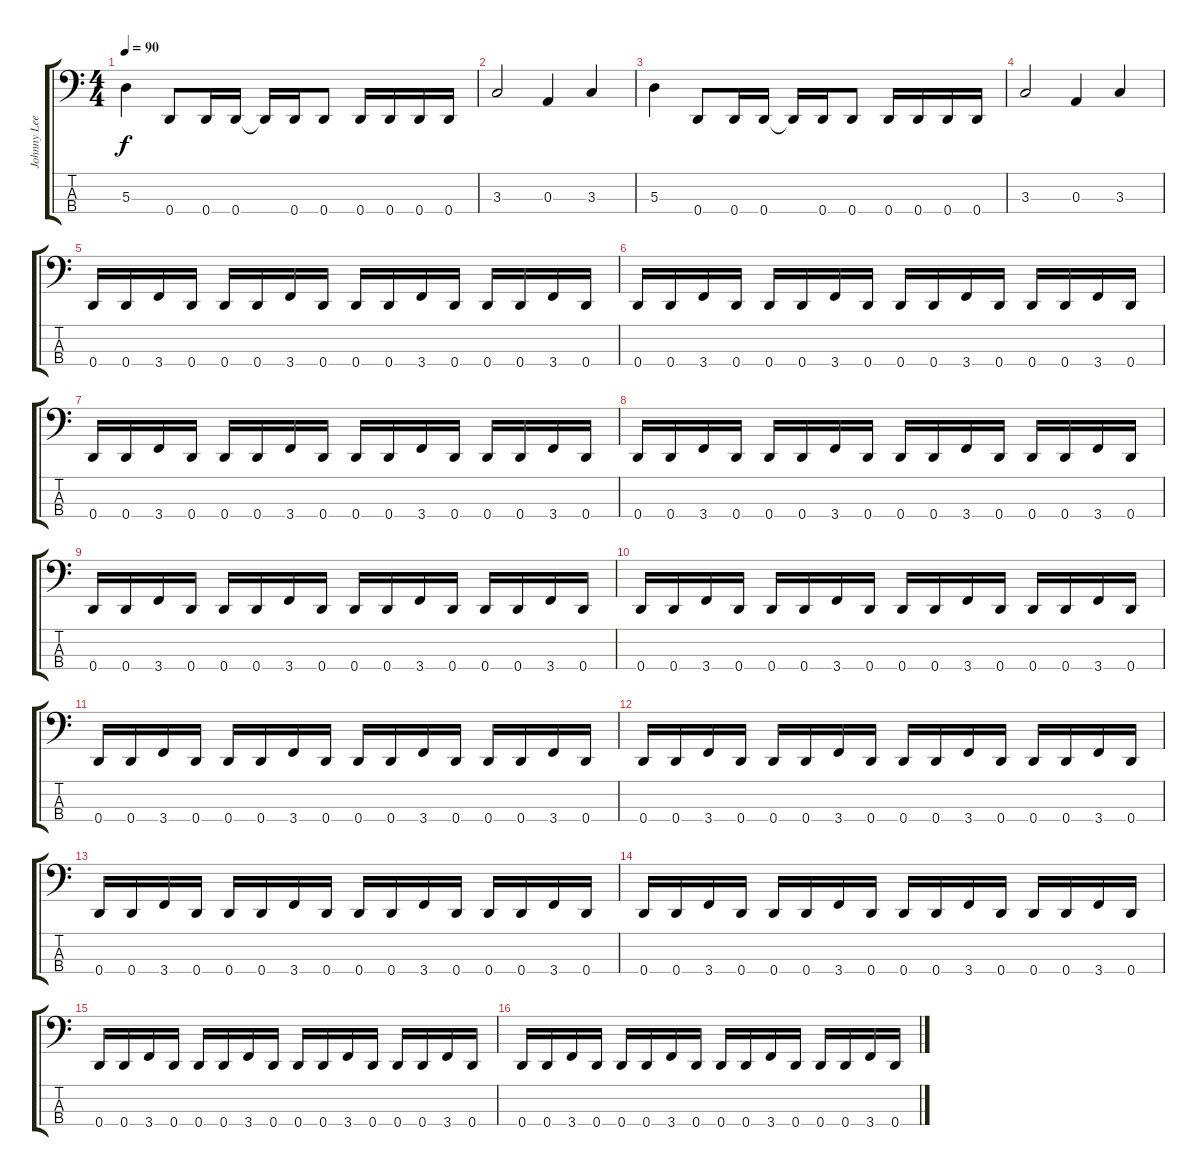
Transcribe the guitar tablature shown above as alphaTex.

\track ("Johnny Lee Middleton" "Johnny Lee") {instrument electricbassfinger}
\staff {score tabs}
\tuning (G2 D2 A1 D1) {hide}
\ts (4 4)
\tempo 90
\clef f4
\ks c
5.3.4{dy f} 0.4.8 0.4.16 0.4.16 0.4{t}.16 0.4.16 0.4.8 0.4.16 0.4.16 0.4.16 0.4.16 |
3.3.2 0.3.4 3.3.4 |
5.3.4 0.4.8 0.4.16 0.4.16 0.4{t}.16 0.4.16 0.4.8 0.4.16 0.4.16 0.4.16 0.4.16 |
3.3.2 0.3.4 3.3.4 |
0.4.16 0.4.16 3.4.16 0.4.16 0.4.16 0.4.16 3.4.16 0.4.16 0.4.16 0.4.16 3.4.16 0.4.16 0.4.16 0.4.16 3.4.16 0.4.16 |
0.4.16 0.4.16 3.4.16 0.4.16 0.4.16 0.4.16 3.4.16 0.4.16 0.4.16 0.4.16 3.4.16 0.4.16 0.4.16 0.4.16 3.4.16 0.4.16 |
0.4.16 0.4.16 3.4.16 0.4.16 0.4.16 0.4.16 3.4.16 0.4.16 0.4.16 0.4.16 3.4.16 0.4.16 0.4.16 0.4.16 3.4.16 0.4.16 |
0.4.16 0.4.16 3.4.16 0.4.16 0.4.16 0.4.16 3.4.16 0.4.16 0.4.16 0.4.16 3.4.16 0.4.16 0.4.16 0.4.16 3.4.16 0.4.16 |
0.4.16 0.4.16 3.4.16 0.4.16 0.4.16 0.4.16 3.4.16 0.4.16 0.4.16 0.4.16 3.4.16 0.4.16 0.4.16 0.4.16 3.4.16 0.4.16 |
0.4.16 0.4.16 3.4.16 0.4.16 0.4.16 0.4.16 3.4.16 0.4.16 0.4.16 0.4.16 3.4.16 0.4.16 0.4.16 0.4.16 3.4.16 0.4.16 |
0.4.16 0.4.16 3.4.16 0.4.16 0.4.16 0.4.16 3.4.16 0.4.16 0.4.16 0.4.16 3.4.16 0.4.16 0.4.16 0.4.16 3.4.16 0.4.16 |
0.4.16 0.4.16 3.4.16 0.4.16 0.4.16 0.4.16 3.4.16 0.4.16 0.4.16 0.4.16 3.4.16 0.4.16 0.4.16 0.4.16 3.4.16 0.4.16 |
0.4.16 0.4.16 3.4.16 0.4.16 0.4.16 0.4.16 3.4.16 0.4.16 0.4.16 0.4.16 3.4.16 0.4.16 0.4.16 0.4.16 3.4.16 0.4.16 |
0.4.16 0.4.16 3.4.16 0.4.16 0.4.16 0.4.16 3.4.16 0.4.16 0.4.16 0.4.16 3.4.16 0.4.16 0.4.16 0.4.16 3.4.16 0.4.16 |
0.4.16 0.4.16 3.4.16 0.4.16 0.4.16 0.4.16 3.4.16 0.4.16 0.4.16 0.4.16 3.4.16 0.4.16 0.4.16 0.4.16 3.4.16 0.4.16 |
0.4.16 0.4.16 3.4.16 0.4.16 0.4.16 0.4.16 3.4.16 0.4.16 0.4.16 0.4.16 3.4.16 0.4.16 0.4.16 0.4.16 3.4.16 0.4.16
